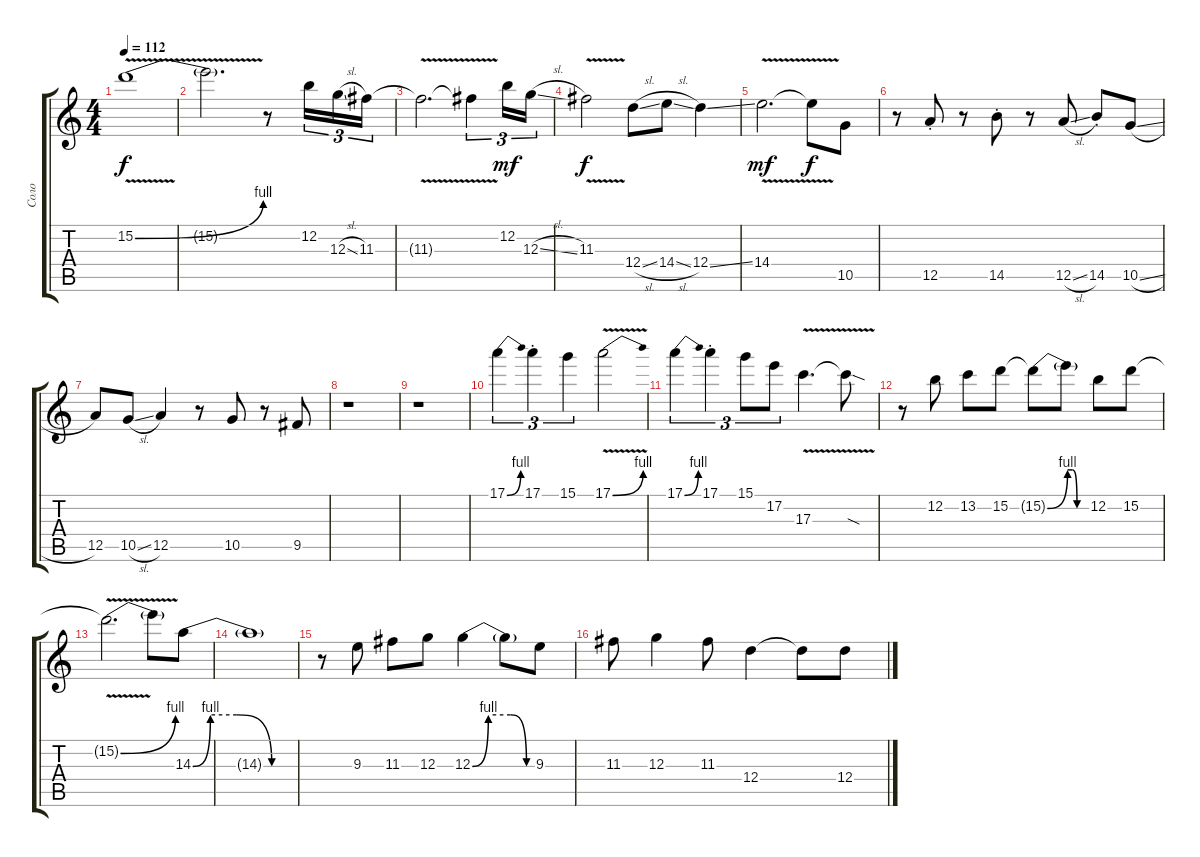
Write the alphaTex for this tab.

\track ("Соло" "Соло") {instrument distortionguitar}
\staff {score tabs}
\tuning (E4 B3 G3 D3 A2 E2) {hide}
\ts (4 4)
\tempo 112
\clef g2
\ks c
15.2{be (bend 0 0 60 4) v t}.1{dy f} |
15.2{t}.2{d} r.8 12.2.16{tu (3 2)} 12.3{sl}.16{tu (3 2)} 11.3.16{tu (3 2)} |
11.3{v t}.2{d} 11.3{t}.4{tu (3 2)} 12.2.16{tu (3 2) dy mf} 12.3{sl}.16{tu (3 2)} |
11.3{v}.2{dy f} 12.4{sl}.8 14.4{sl}.8 12.4{ss}.4 |
14.4{v}.2{d dy mf} 14.4{t}.8{dy f} 10.5.8 |
r.8 12.5{st}.8 r.8 14.5{st}.8 r.8 12.5{sl}.8 14.5{st}.8 10.5{sl}.8 |
12.5.8 10.5{sl}.8 12.5.4 r.8 10.5.8 r.8 9.5.8 |
r.1 |
r.1 |
17.1{be (bend 0 0 60 4)}.4{tu (3 2)} 17.1{st}.4{tu (3 2)} 15.1.4{tu (3 2)} 17.1{be (bend 0 0 60 4) v}.2 |
17.1{be (bend 0 0 60 4)}.4{tu (3 2)} 17.1{st}.4{tu (3 2)} 15.1.8{tu (3 2)} 17.2.8{tu (3 2)} 17.3{v}.4{d} 17.3{sod t}.8 |
r.8 12.2.8 13.2.8 15.2.8 15.2{be (bend 0 0 60 4) t}.8 15.2{be (custom 0 4 15 4 30 0 60 0) t}.8 12.2.8 15.2.8 |
15.2{be (bend 0 0 60 4) v t}.2{d} 15.2{t}.8 14.3{be (custom 0 0 10 4 25 4 45 0 60 0)}.8 |
14.3{t}.1 |
r.8 9.3.8 11.3.8 12.3.8 12.3{be (custom 0 0 15 4 36 4 51 0 60 0)}.4 12.3{t}.8 9.3.8 |
11.3.8 12.3.4 11.3.8 12.4.4 12.4{t}.8 12.4{sl}.8
